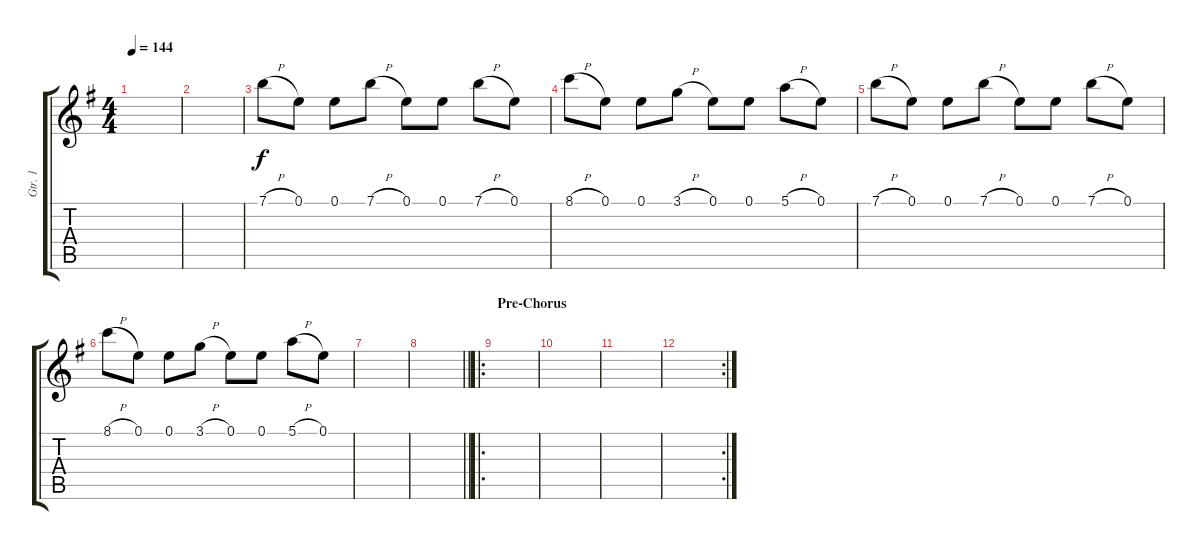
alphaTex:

\track ("Gtr. 1" "Gtr. 1") {instrument distortionguitar}
\staff {score tabs}
\tuning (E4 B3 G3 D3 A2 E2) {hide}
\ts (4 4)
\tempo 144
\clef g2
\ks g
|
|
7.1{h}.8 0.1.8 0.1.8 7.1{h}.8 0.1.8 0.1.8 7.1{h}.8 0.1.8 |
8.1{h}.8 0.1.8 0.1.8 3.1{h}.8 0.1.8 0.1.8 5.1{h}.8 0.1.8 |
7.1{h}.8 0.1.8 0.1.8 7.1{h}.8 0.1.8 0.1.8 7.1{h}.8 0.1.8 |
8.1{h}.8 0.1.8 0.1.8 3.1{h}.8 0.1.8 0.1.8 5.1{h}.8 0.1.8 |
|
\barLineRight lightlight
|
\ro
\section ("" "Pre-Chorus")
|
|
|
\rc 2
